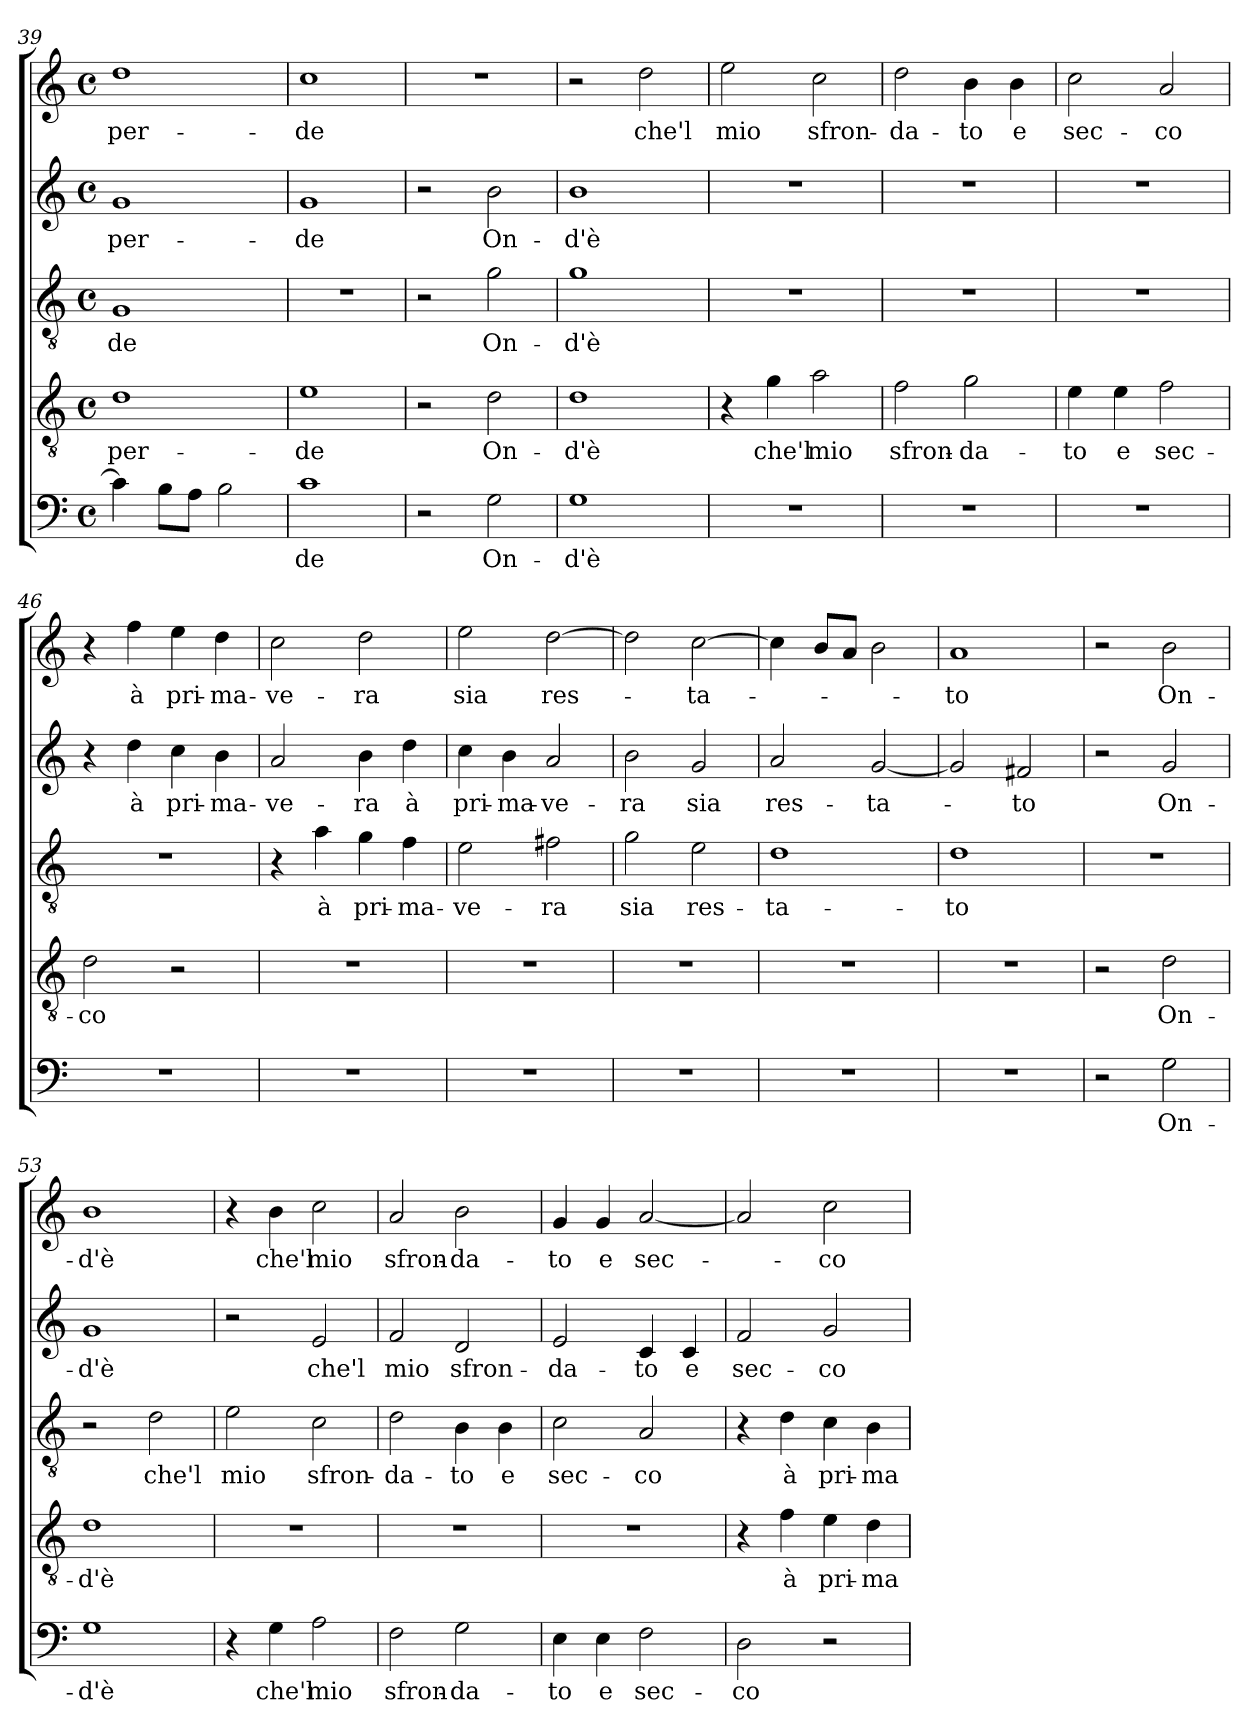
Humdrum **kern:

**kern	**text	**kern	**text	**kern	**text	**kern	**text	**kern	**text
*part5	*part5	*part4	*part4	*part3	*part3	*part2	*part2	*part1	*part1
*staff5	*staff5	*staff4	*staff4	*staff3	*staff3	*staff2	*staff2	*staff1	*staff1
*clefF4	*	*clefGv2	*	*clefGv2	*	*clefG2	*	*clefG2	*
*k[]	*	*k[]	*	*k[]	*	*k[]	*	*k[]	*
*C:	*	*C:	*	*C:	*	*C:	*	*C:	*
*M4/4	*	*M4/4	*	*M4/4	*	*M4/4	*	*M4/4	*
*met(c)	*	*met(c)	*	*met(c)	*	*met(c)	*	*met(c)	*
=39	=39	=39	=39	=39	=39	=39	=39	=39	=39
4c\]	.	1d	per-	1G	-de	1g	per-	1dd	per-
8B\L	.	.	.	.	.	.	.	.	.
8A\J	.	.	.	.	.	.	.	.	.
2B\	.	.	.	.	.	.	.	.	.
=40	=40	=40	=40	=40	=40	=40	=40	=40	=40
1c	-de	1e	-de	1r	.	1g	-de	1cc	-de
!!LO:LB:g=z
=41	=41	=41	=41	=41	=41	=41	=41	=41	=41
2r	.	2r	.	2r	.	2r	.	1r	.
2G\	On-	2d\	On-	2g\	On-	2b\	On-	.	.
=42	=42	=42	=42	=42	=42	=42	=42	=42	=42
1G	-d'è	1d	-d'è	1g	-d'è	1b	-d'è	2r	.
.	.	.	.	.	.	.	.	2dd\	che'l
=43	=43	=43	=43	=43	=43	=43	=43	=43	=43
1r	.	4r	.	1r	.	1r	.	2ee\	mio
.	.	4g\	che'l	.	.	.	.	.	.
.	.	2a\	mio	.	.	.	.	2cc\	sfron-
=44	=44	=44	=44	=44	=44	=44	=44	=44	=44
1r	.	2f\	sfron-	1r	.	1r	.	2dd\	-da-
.	.	2g\	-da-	.	.	.	.	4b\	-to
.	.	.	.	.	.	.	.	4b\	e
=45	=45	=45	=45	=45	=45	=45	=45	=45	=45
1r	.	4e\	-to	1r	.	1r	.	2cc\	sec-
.	.	4e\	e	.	.	.	.	.	.
.	.	2f\	sec-	.	.	.	.	2a/	-co
!!LO:PB:g=z
=46	=46	=46	=46	=46	=46	=46	=46	=46	=46
1r	.	2d\	-co	1r	.	4r	.	4r	.
.	.	.	.	.	.	4dd\	à	4ff\	à
.	.	2r	.	.	.	4cc\	pri-	4ee\	pri-
.	.	.	.	.	.	4b\	-ma-	4dd\	-ma-
=47	=47	=47	=47	=47	=47	=47	=47	=47	=47
1r	.	1r	.	4r	.	2a/	-ve-	2cc\	-ve-
.	.	.	.	4a\	à	.	.	.	.
.	.	.	.	4g\	pri-	4b\	-ra	2dd\	-ra
.	.	.	.	4f\	-ma-	4dd\	à	.	.
=48	=48	=48	=48	=48	=48	=48	=48	=48	=48
1r	.	1r	.	2e\	-ve-	4cc\	pri-	2ee\	sia
.	.	.	.	.	.	4b\	-ma-	.	.
.	.	.	.	2f#X\	-ra	2a/	-ve-	[2dd\	res-
=49	=49	=49	=49	=49	=49	=49	=49	=49	=49
1r	.	1r	.	2g\	sia	2b\	-ra	2dd\]	.
.	.	.	.	2e\	res-	2g/	sia	[2cc\	-ta-
=50	=50	=50	=50	=50	=50	=50	=50	=50	=50
1r	.	1r	.	1d	-ta-	2a/	res-	4cc\]	.
.	.	.	.	.	.	.	.	8b/L	.
.	.	.	.	.	.	.	.	8a/J	.
.	.	.	.	.	.	[2g/	-ta-	2b\	.
=51	=51	=51	=51	=51	=51	=51	=51	=51	=51
1r	.	1r	.	1d	-to	2g/]	.	1a	-to
.	.	.	.	.	.	2f#X/	-to	.	.
!!LO:LB:g=z
=52	=52	=52	=52	=52	=52	=52	=52	=52	=52
2r	.	2r	.	1r	.	2r	.	2r	.
2G\	On-	2d\	On-	.	.	2g/	On-	2b\	On-
=53	=53	=53	=53	=53	=53	=53	=53	=53	=53
1G	-d'è	1d	-d'è	2r	.	1g	-d'è	1b	-d'è
.	.	.	.	2d\	che'l	.	.	.	.
=54	=54	=54	=54	=54	=54	=54	=54	=54	=54
4r	.	1r	.	2e\	mio	2r	.	4r	.
4G\	che'l	.	.	.	.	.	.	4b\	che'l
2A\	mio	.	.	2c\	sfron-	2e/	che'l	2cc\	mio
=55	=55	=55	=55	=55	=55	=55	=55	=55	=55
2F\	sfron-	1r	.	2d\	-da-	2f/	mio	2a/	sfron-
2G\	-da-	.	.	4B\	-to	2d/	sfron-	2b\	-da-
.	.	.	.	4B\	e	.	.	.	.
=56	=56	=56	=56	=56	=56	=56	=56	=56	=56
4E\	-to	1r	.	2c\	sec-	2e/	-da-	4g/	-to
4E\	e	.	.	.	.	.	.	4g/	e
2F\	sec-	.	.	2A/	-co	4c/	-to	[2a/	sec-
.	.	.	.	.	.	4c/	e	.	.
=57	=57	=57	=57	=57	=57	=57	=57	=57	=57
2D\	-co	4r	.	4r	.	2f/	sec-	2a/]	.
.	.	4f\	à	4d\	à	.	.	.	.
2r	.	4e\	pri-	4c\	pri-	2g/	-co	2cc\	-co
.	.	4d\	-ma-	4B\	-ma-	.	.	.	.
=	=	=	=	=	=	=	=	=	=
*-	*-	*-	*-	*-	*-	*-	*-	*-	*-
